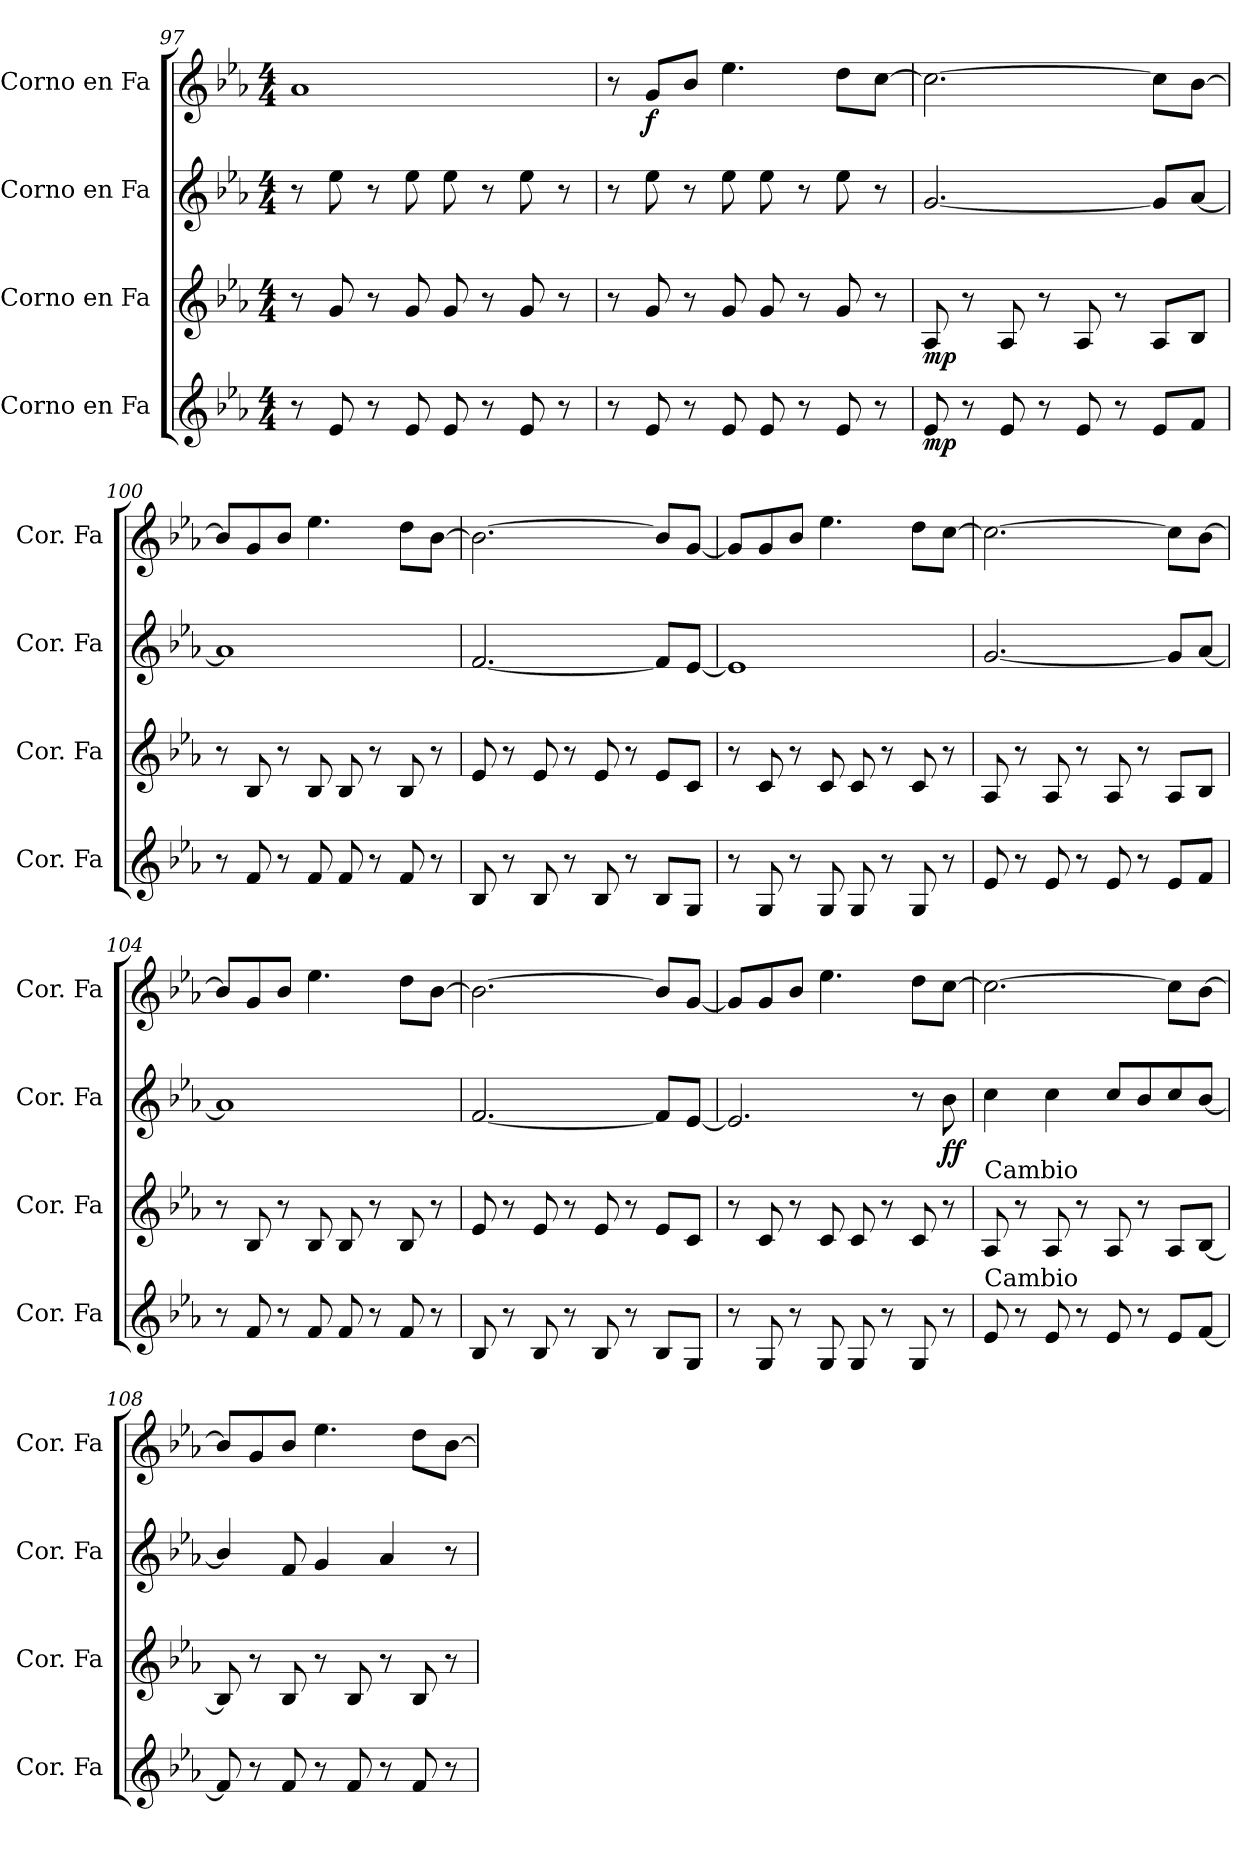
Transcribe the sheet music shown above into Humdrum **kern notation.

**kern	**dynam	**kern	**dynam	**kern	**dynam	**kern	**dynam
*part4	*part4	*part3	*part3	*part2	*part2	*part1	*part1
*staff4	*staff4	*staff3	*staff3	*staff2	*staff2	*staff1	*staff1
*I"Corno en Fa	*	*I"Corno en Fa	*	*I"Corno en Fa	*	*I"Corno en Fa	*
*I'Cor. Fa	*	*I'Cor. Fa	*	*I'Cor. Fa	*	*I'Cor. Fa	*
*clefG2	*	*clefG2	*	*clefG2	*	*clefG2	*
*ITrd4c7	*	*ITrd4c7	*	*ITrd4c7	*	*ITrd4c7	*
*k[b-e-a-d-]	*	*k[b-e-a-d-]	*	*k[b-e-a-d-]	*	*k[b-e-a-d-]	*
*M4/4	*	*M4/4	*	*M4/4	*	*M4/4	*
=97	=97	=97	=97	=97	=97	=97	=97
8r	.	8r	.	8r	.	1d-	.
8A-/	.	8c/	.	8a-\	.	.	.
8r	.	8r	.	8r	.	.	.
8A-/	.	8c/	.	8a-\	.	.	.
8A-/	.	8c/	.	8a-\	.	.	.
8r	.	8r	.	8r	.	.	.
8A-/	.	8c/	.	8a-\	.	.	.
8r	.	8r	.	8r	.	.	.
=98	=98	=98	=98	=98	=98	=98	=98
8r	.	8r	.	8r	.	8r	.
!	!	!	!	!	!	!	!LO:DY:b
8A-/	.	8c/	.	8a-\	.	8c/L	f
8r	.	8r	.	8r	.	8e-/J	.
8A-/	.	8c/	.	8a-\	.	4.a-\	.
8A-/	.	8c/	.	8a-\	.	.	.
8r	.	8r	.	8r	.	.	.
8A-/	.	8c/	.	8a-\	.	8g\L	.
8r	.	8r	.	8r	.	[8f\J	.
=99	=99	=99	=99	=99	=99	=99	=99
!	!LO:DY:b	!	!LO:DY:b	!	!	!	!
8A-/	mp	8D-/	mp	[2.c/	.	2.f\_	.
8r	.	8r	.	.	.	.	.
8A-/	.	8D-/	.	.	.	.	.
8r	.	8r	.	.	.	.	.
8A-/	.	8D-/	.	.	.	.	.
8r	.	8r	.	.	.	.	.
8A-/L	.	8D-/L	.	8c/L]	.	8f\L]	.
8B-/J	.	8E-/J	.	[8d-/J	.	[8e-\J	.
!!LO:LB:g=z
=100	=100	=100	=100	=100	=100	=100	=100
8r	.	8r	.	1d-]	.	8e-/L]	.
8B-/	.	8E-/	.	.	.	8c/	.
8r	.	8r	.	.	.	8e-/J	.
8B-/	.	8E-/	.	.	.	4.a-\	.
8B-/	.	8E-/	.	.	.	.	.
8r	.	8r	.	.	.	.	.
8B-/	.	8E-/	.	.	.	8g\L	.
8r	.	8r	.	.	.	[8e-\J	.
=101	=101	=101	=101	=101	=101	=101	=101
8E-/	.	8A-/	.	[2.B-/	.	2.e-\_	.
8r	.	8r	.	.	.	.	.
8E-/	.	8A-/	.	.	.	.	.
8r	.	8r	.	.	.	.	.
8E-/	.	8A-/	.	.	.	.	.
8r	.	8r	.	.	.	.	.
8E-/L	.	8A-/L	.	8B-/L]	.	8e-/L]	.
8C/J	.	8F/J	.	[8A-/J	.	[8c/J	.
=102	=102	=102	=102	=102	=102	=102	=102
8r	.	8r	.	1A-]	.	8c/L]	.
8C/	.	8F/	.	.	.	8c/	.
8r	.	8r	.	.	.	8e-/J	.
8C/	.	8F/	.	.	.	4.a-\	.
8C/	.	8F/	.	.	.	.	.
8r	.	8r	.	.	.	.	.
8C/	.	8F/	.	.	.	8g\L	.
8r	.	8r	.	.	.	[8f\J	.
=103	=103	=103	=103	=103	=103	=103	=103
8A-/	.	8D-/	.	[2.c/	.	2.f\_	.
8r	.	8r	.	.	.	.	.
8A-/	.	8D-/	.	.	.	.	.
8r	.	8r	.	.	.	.	.
8A-/	.	8D-/	.	.	.	.	.
8r	.	8r	.	.	.	.	.
8A-/L	.	8D-/L	.	8c/L]	.	8f\L]	.
8B-/J	.	8E-/J	.	[8d-/J	.	[8e-\J	.
!!LO:PB:g=z
=104	=104	=104	=104	=104	=104	=104	=104
8r	.	8r	.	1d-]	.	8e-/L]	.
8B-/	.	8E-/	.	.	.	8c/	.
8r	.	8r	.	.	.	8e-/J	.
8B-/	.	8E-/	.	.	.	4.a-\	.
8B-/	.	8E-/	.	.	.	.	.
8r	.	8r	.	.	.	.	.
8B-/	.	8E-/	.	.	.	8g\L	.
8r	.	8r	.	.	.	[8e-\J	.
=105	=105	=105	=105	=105	=105	=105	=105
8E-/	.	8A-/	.	[2.B-/	.	2.e-\_	.
8r	.	8r	.	.	.	.	.
8E-/	.	8A-/	.	.	.	.	.
8r	.	8r	.	.	.	.	.
8E-/	.	8A-/	.	.	.	.	.
8r	.	8r	.	.	.	.	.
8E-/L	.	8A-/L	.	8B-/L]	.	8e-/L]	.
8C/J	.	8F/J	.	[8A-/J	.	[8c/J	.
=106	=106	=106	=106	=106	=106	=106	=106
8r	.	8r	.	2.A-/]	.	8c/L]	.
8C/	.	8F/	.	.	.	8c/	.
8r	.	8r	.	.	.	8e-/J	.
8C/	.	8F/	.	.	.	4.a-\	.
8C/	.	8F/	.	.	.	.	.
8r	.	8r	.	.	.	.	.
8C/	.	8F/	.	8r	.	8g\L	.
!	!	!	!	!	!LO:DY:b	!	!
8r	.	8r	.	8e-\	ff	[8f\J	.
=107	=107	=107	=107	=107	=107	=107	=107
!	!	!LO:TX:a:t=Cambio	!	!	!	!	!
!LO:TX:a:t=Cambio	!	!	!	!	!	!	!
8A-/	.	8D-/	.	4f\	.	2.f\_	.
8r	.	8r	.	.	.	.	.
8A-/	.	8D-/	.	4f\	.	.	.
8r	.	8r	.	.	.	.	.
8A-/	.	8D-/	.	8f/L	.	.	.
8r	.	8r	.	8e-/	.	.	.
8A-/L	.	8D-/L	.	8f/	.	8f\L]	.
[8B-/J	.	[8E-/J	.	[8e-/J	.	[8e-\J	.
!!LO:LB:g=z
=108	=108	=108	=108	=108	=108	=108	=108
8B-/]	.	8E-/]	.	4e-/]	.	8e-/L]	.
8r	.	8r	.	.	.	8c/	.
8B-/	.	8E-/	.	8B-/	.	8e-/J	.
8r	.	8r	.	4c/	.	4.a-\	.
8B-/	.	8E-/	.	.	.	.	.
8r	.	8r	.	4d-/	.	.	.
8B-/	.	8E-/	.	.	.	8g\L	.
8r	.	8r	.	8r	.	[8e-\J	.
=	=	=	=	=	=	=	=
*-	*-	*-	*-	*-	*-	*-	*-
